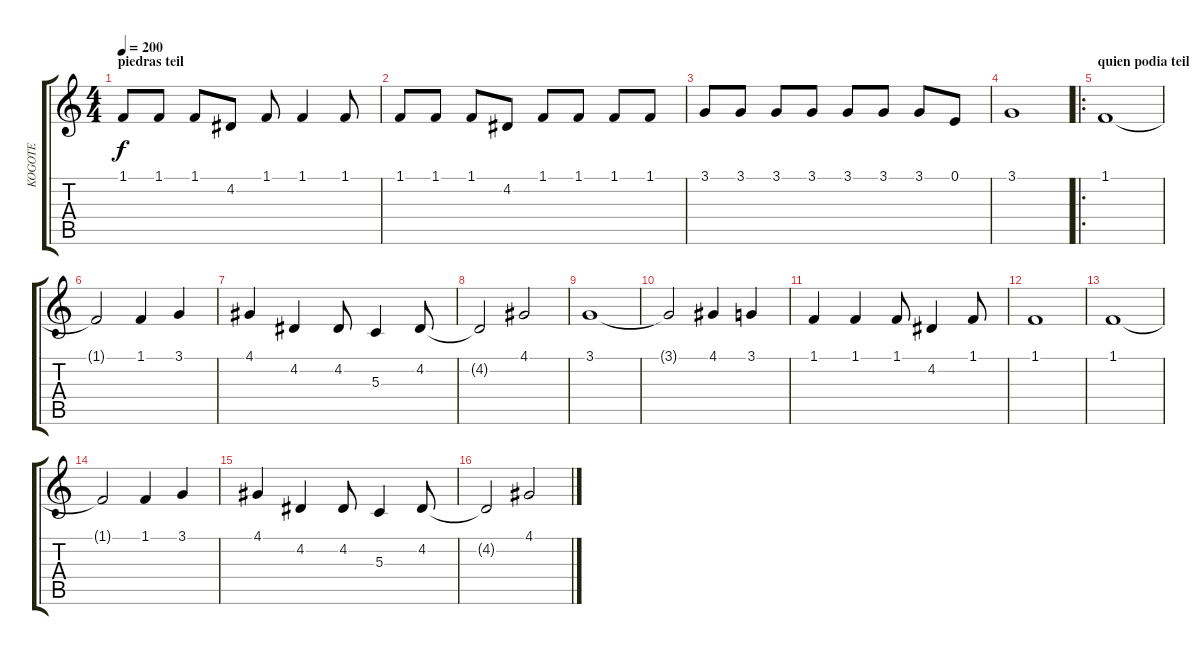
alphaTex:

\track ("KOGOTE" "KOGOTE") {instrument brasssection}
\staff {score tabs}
\tuning (E4 B3 G3 D3 A2 E2) {hide}
\ts (4 4)
\section ("" "piedras teil")
\tempo 200
\clef g2
\ks c
1.1.8{dy f} 1.1.8 1.1.8 4.2.8 1.1.8 1.1.4 1.1.8 |
1.1.8 1.1.8 1.1.8 4.2.8 1.1.8 1.1.8 1.1.8 1.1.8 |
3.1.8 3.1.8 3.1.8 3.1.8 3.1.8 3.1.8 3.1.8 0.1.8 |
3.1.1 |
\ro
\section ("" "quien podia teil")
1.1.1 |
1.1{t}.2 1.1.4 3.1.4 |
4.1.4 4.2.4 4.2.8 5.3.4 4.2.8 |
4.2{t}.2 4.1.2 |
3.1.1 |
3.1{t}.2 4.1.4 3.1.4 |
1.1.4 1.1.4 1.1.8 4.2.4 1.1.8 |
1.1.1 |
1.1.1 |
1.1{t}.2 1.1.4 3.1.4 |
4.1.4 4.2.4 4.2.8 5.3.4 4.2.8 |
4.2{t}.2 4.1.2
